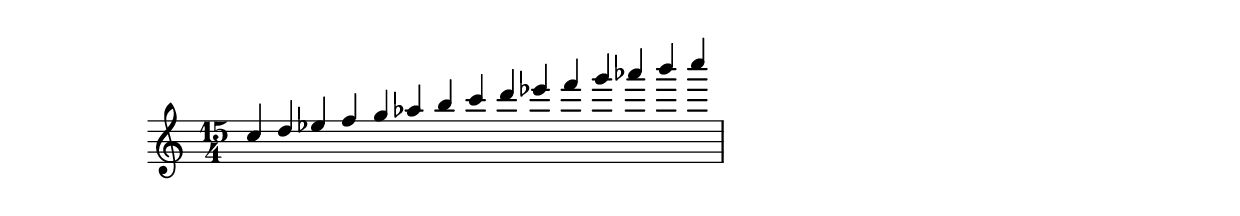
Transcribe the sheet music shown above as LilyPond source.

\version "2.18.2" \score { \new Staff << \new Voice { \set midiInstrument = #"piano" \voiceOne
 \key c \major \time 15/4
\override Voice.TextScript.font-size = #-4
 { c'' d'' ees'' f'' g'' aes'' b'' c''' d''' ees''' f''' g''' aes''' b''' c''''  } 
 } >> \layout { } \midi { \context { \Staff \remove "Staff_performer" }
\context { \Voice \consists "Staff_performer" } \tempo 2 = 60 } }
\paper{oddHeaderMarkup = ##f oddFooterMarkup = ##f}
